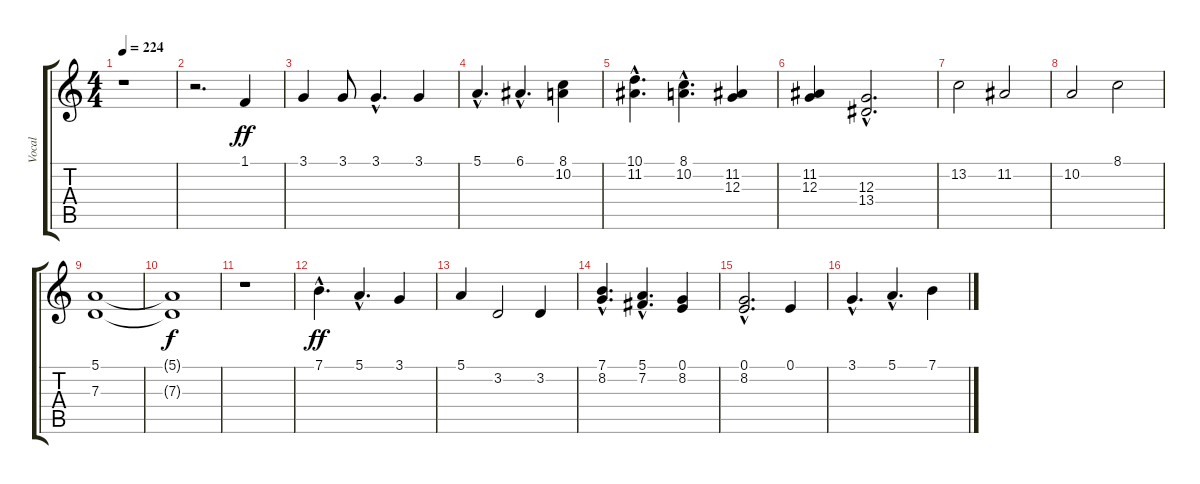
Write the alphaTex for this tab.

\track ("Vocal" "Vocal") {instrument synthbrass1}
\staff {score tabs}
\tuning (E4 B3 G3 D3 A2 E2) {hide}
\ts (4 4)
\tempo 224
\clef g2
\ks c
r.1{dy f} |
r.2{d} 1.1.4{dy ff} |
3.1.4 3.1.8 3.1{hac}.4{d} 3.1.4 |
5.1{hac}.4{d} 6.1{hac}.4{d} (8.1 10.2).4 |
(10.1{hac} 11.2{hac}).4{d} (8.1{hac} 10.2{hac}).4{d} (11.2 12.3).4 |
(11.2 12.3).4 (12.3{hac} 13.4{hac}).2{d} |
13.2.2 11.2.2 |
10.2.2 8.1.2 |
(5.1 7.3).1 |
(5.1{t} 7.3{t}).1{dy f} |
r.1 |
7.1{hac}.4{d dy ff} 5.1{hac}.4{d} 3.1.4 |
5.1.4 3.2.2 3.2.4 |
(7.1{hac} 8.2{hac}).4{d} (5.1{hac} 7.2{hac}).4{d} (0.1 8.2).4 |
(0.1{hac} 8.2{hac}).2{d} 0.1.4 |
3.1{hac}.4{d} 5.1{hac}.4{d} 7.1.4
